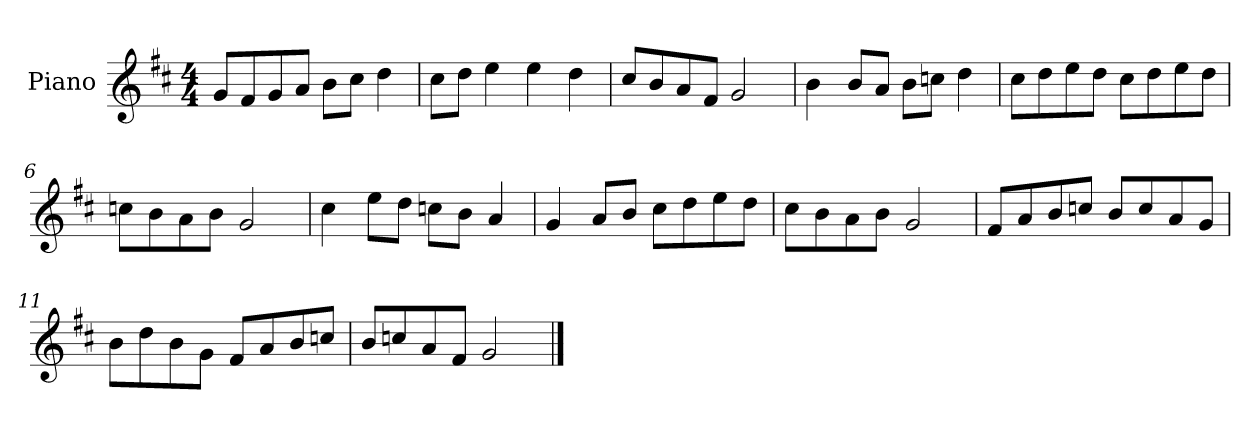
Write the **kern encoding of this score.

**kern
*part1
*staff1
*I"Piano
*I'P-no
*clefG2
*k[f#c#]
*M4/4
*MM90
=1
8g/L
8f#/
8g/
8a/J
8b\L
8cc#\J
4dd\
=2
8cc#\L
8dd\J
4ee\
4ee\
4dd\
=3
8cc#/L
8b/
8a/
8f#/J
2g/
=4
4b\
8b/L
8a/J
8b\L
8ccn\J
4dd\
=5
8cc#\L
8dd\
8ee\
8dd\J
8cc#\L
8dd\
8ee\
8dd\J
=6
8ccn\L
8b\
8a\
8b\J
2g/
!!LO:LB:g=z
=7
4cc#\
8ee\L
8dd\J
8ccn\L
8b\J
4a/
=8
4g/
8a/L
8b/J
8cc#\L
8dd\
8ee\
8dd\J
=9
8cc#\L
8b\
8a\
8b\J
2g/
=10
8f#/L
8a/
8b/
8ccn/J
8b/L
8cc/
8a/
8g/J
=11
8b\L
8dd\
8b\
8g\J
8f#/L
8a/
8b/
8ccn/J
=12
8b/L
8ccn/
8a/
8f#/J
2g/
==
*-
